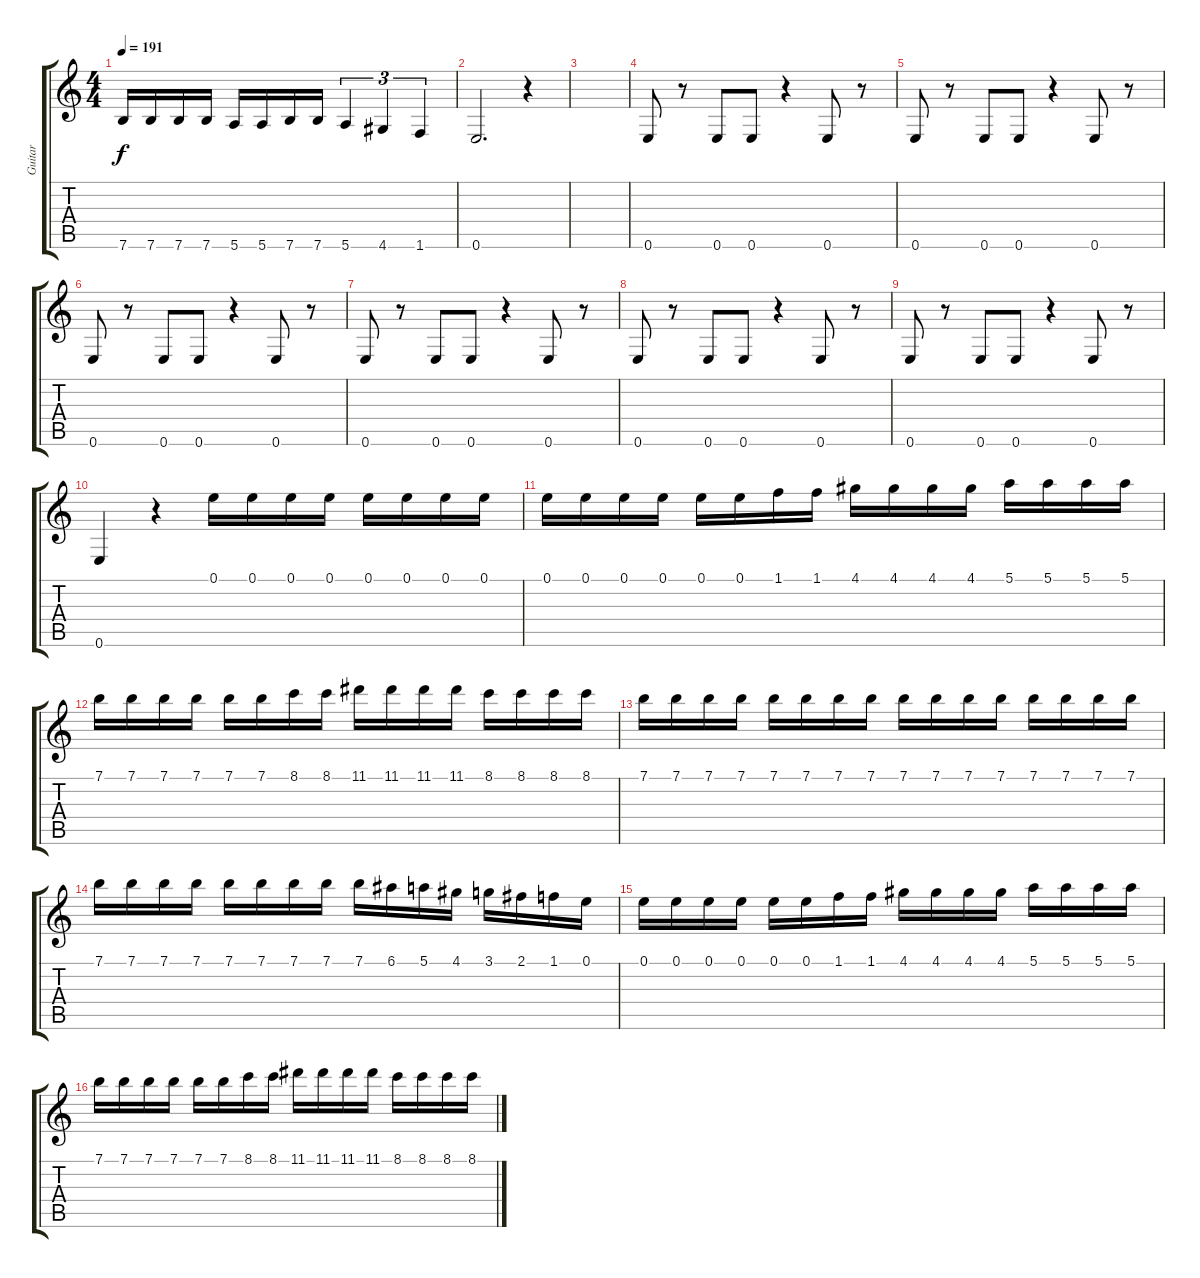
\track ("Guitar" "Guitar") {instrument overdrivenguitar}
\staff {score tabs}
\tuning (E4 B3 G3 D3 A2 E2) {hide}
\ts (4 4)
\tempo 191
\clef g2
\ks c
7.6.16{dy f} 7.6.16 7.6.16 7.6.16 5.6.16 5.6.16 7.6.16 7.6.16 5.6.4{tu (3 2)} 4.6.4{tu (3 2)} 1.6.4{tu (3 2)} |
0.6.2{d} r.4 |
|
0.6.8 r.8 0.6.8 0.6.8 r.4 0.6.8 r.8 |
0.6.8 r.8 0.6.8 0.6.8 r.4 0.6.8 r.8 |
0.6.8 r.8 0.6.8 0.6.8 r.4 0.6.8 r.8 |
0.6.8 r.8 0.6.8 0.6.8 r.4 0.6.8 r.8 |
0.6.8 r.8 0.6.8 0.6.8 r.4 0.6.8 r.8 |
0.6.8 r.8 0.6.8 0.6.8 r.4 0.6.8 r.8 |
0.6.4 r.4{volume 0} 0.1.16{volume 13} 0.1.16 0.1.16 0.1.16 0.1.16 0.1.16 0.1.16 0.1.16 |
0.1.16 0.1.16 0.1.16 0.1.16 0.1.16 0.1.16 1.1.16 1.1.16 4.1.16 4.1.16 4.1.16 4.1.16 5.1.16 5.1.16 5.1.16 5.1.16 |
7.1.16 7.1.16 7.1.16 7.1.16 7.1.16 7.1.16 8.1.16 8.1.16 11.1.16 11.1.16 11.1.16 11.1.16 8.1.16 8.1.16 8.1.16 8.1.16 |
7.1.16 7.1.16 7.1.16 7.1.16 7.1.16 7.1.16 7.1.16 7.1.16 7.1.16 7.1.16 7.1.16 7.1.16 7.1.16 7.1.16 7.1.16 7.1.16 |
7.1.16 7.1.16 7.1.16 7.1.16 7.1.16 7.1.16 7.1.16 7.1.16 7.1.16 6.1.16 5.1.16 4.1.16 3.1.16 2.1.16 1.1.16 0.1.16 |
0.1.16 0.1.16 0.1.16 0.1.16 0.1.16 0.1.16 1.1.16 1.1.16 4.1.16 4.1.16 4.1.16 4.1.16 5.1.16 5.1.16 5.1.16 5.1.16 |
7.1.16 7.1.16 7.1.16 7.1.16 7.1.16 7.1.16 8.1.16 8.1.16 11.1.16 11.1.16 11.1.16 11.1.16 8.1.16 8.1.16 8.1.16 8.1.16
